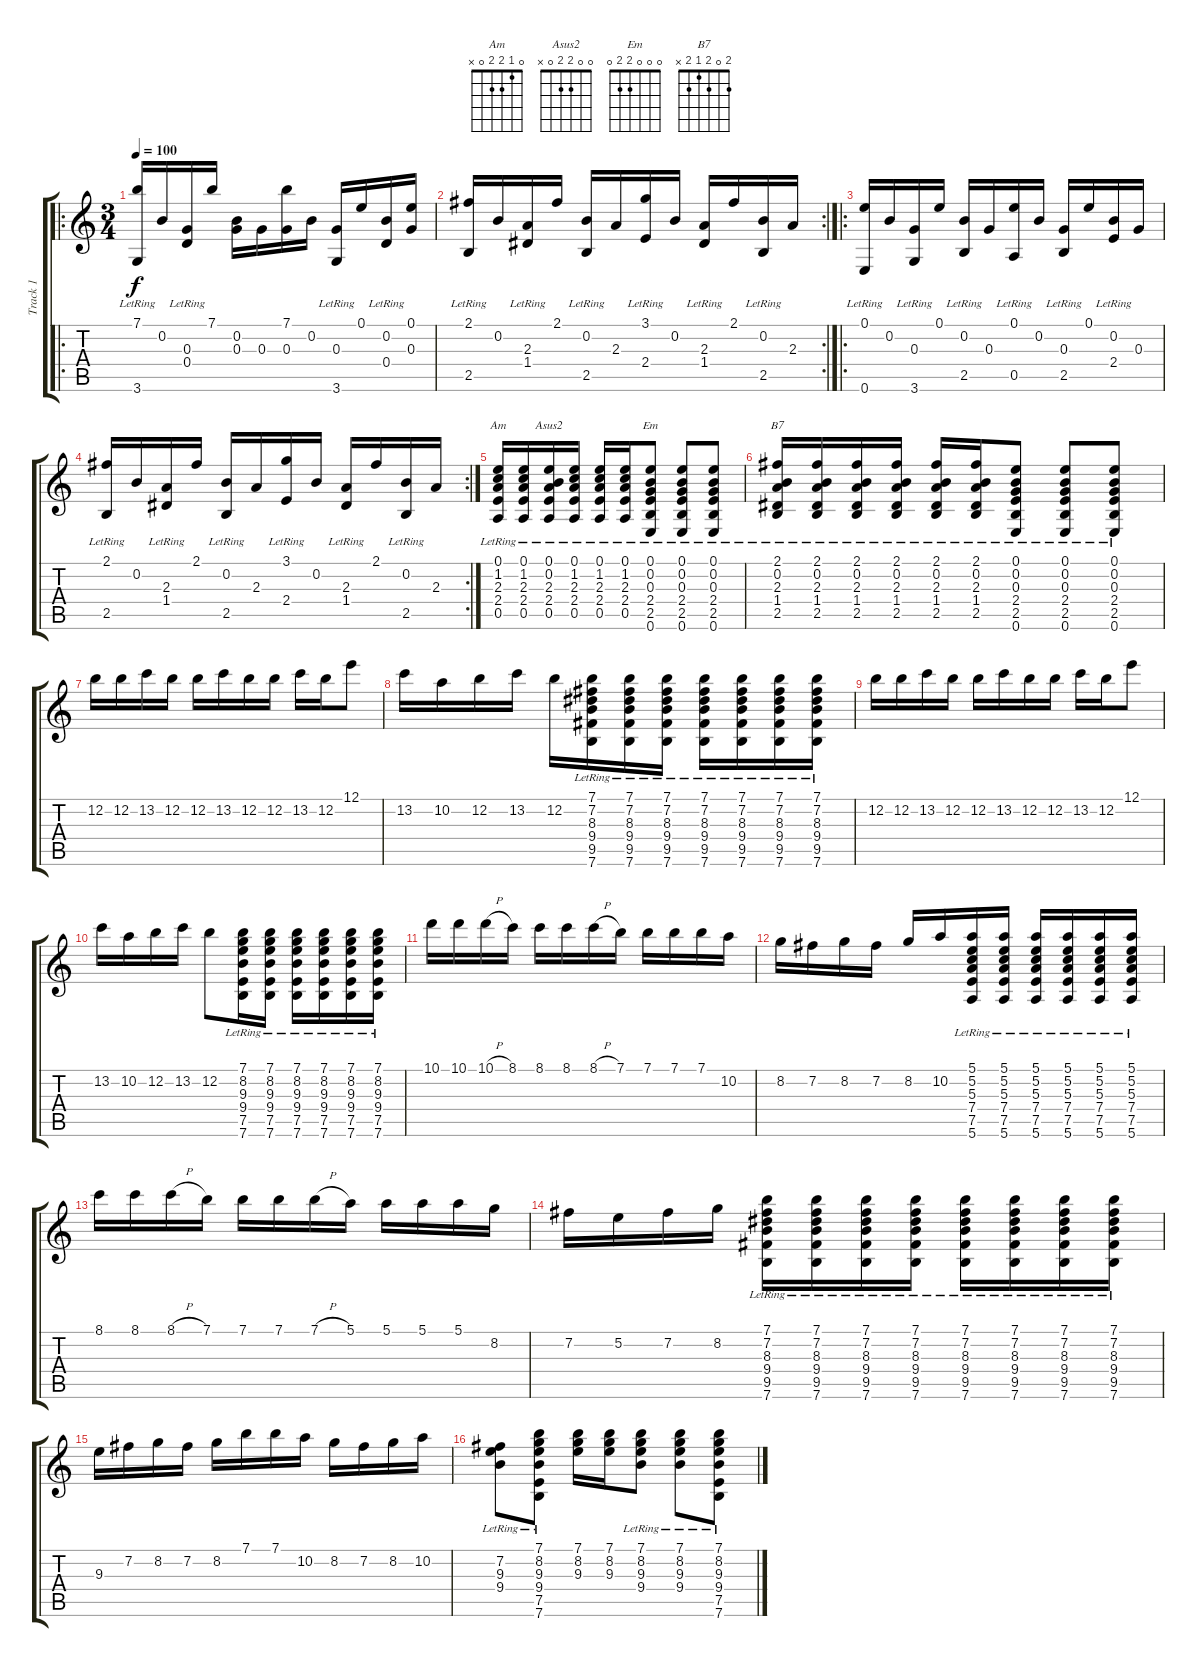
\track ("Track 1" "Track 1") {instrument acousticguitarsteel}
\staff {score tabs}
\tuning (E4 B3 G3 D3 A2 E2) {hide}
\chord ("Am" 0 1 2 2 0 x)
\chord ("Asus2" 0 0 2 2 0 x)
\chord ("Em" 0 0 0 2 2 0)
\chord ("B7" 2 0 2 1 2 x)
\ro
\ts (3 4)
\tempo 100
\clef g2
\ks c
(7.1 3.6{lr}).16{dy f} 0.2.16 (0.3 0.4{lr}).16 7.1.16 (0.2 0.3).16 0.3.16 (7.1 0.3).16 0.2.16 (0.3 3.6{lr}).16 0.1.16 (0.2 0.4{lr}).16 (0.1 0.3).16 |
\rc 2
(2.1 2.5{lr}).16 0.2.16 (2.3 1.4{lr}).16 2.1.16 (0.2 2.5{lr}).16 2.3.16 (3.1 2.4{lr}).16 0.2.16 (2.3 1.4{lr}).16 2.1.16 (0.2 2.5{lr}).16 2.3.16 |
\ro
(0.1 0.6{lr}).16 0.2.16 (0.3 3.6{lr}).16 0.1.16 (0.2 2.5{lr}).16 0.3.16 (0.1 0.5{lr}).16 0.2.16 (0.3 2.5{lr}).16 0.1.16 (0.2 2.4{lr}).16 0.3.16 |
\rc 2
(2.1 2.5{lr}).16 0.2.16 (2.3 1.4{lr}).16 2.1.16 (0.2 2.5{lr}).16 2.3.16 (3.1 2.4{lr}).16 0.2.16 (2.3 1.4{lr}).16 2.1.16 (0.2 2.5{lr}).16 2.3.16 |
(0.1 1.2 2.3 2.4{lr} 0.5{lr}).16{ch "Am"} (0.1 1.2 2.3 2.4{lr} 0.5{lr}).16 (0.1 0.2 2.3 2.4{lr} 0.5{lr}).16{ch "Asus2"} (0.1 1.2 2.3 2.4{lr} 0.5{lr}).16 (0.1 1.2 2.3 2.4{lr} 0.5{lr}).16 (0.1 1.2 2.3 2.4{lr} 0.5{lr}).16 (0.1 0.2 0.3 2.4{lr} 2.5{lr} 0.6{lr}).8{ch "Em"} (0.1 0.2 0.3 2.4{lr} 2.5{lr} 0.6{lr}).8 (0.1 0.2 0.3 2.4{lr} 2.5{lr} 0.6{lr}).8 |
(2.1 0.2 2.3 1.4{lr} 2.5{lr}).16{ch "B7"} (2.1 0.2 2.3 1.4{lr} 2.5{lr}).16 (2.1 0.2 2.3 1.4{lr} 2.5{lr}).16 (2.1 0.2 2.3 1.4{lr} 2.5{lr}).16 (2.1 0.2 2.3 1.4{lr} 2.5{lr}).16 (2.1 0.2 2.3 1.4{lr} 2.5{lr}).16 (0.1 0.2 0.3 2.4{lr} 2.5{lr} 0.6{lr}).8 (0.1 0.2 0.3 2.4{lr} 2.5{lr} 0.6{lr}).8 (0.1 0.2 0.3 2.4{lr} 2.5{lr} 0.6{lr}).8 |
12.2.16 12.2.16 13.2.16 12.2.16 12.2.16 13.2.16 12.2.16 12.2.16 13.2.16 12.2.16 12.1.8 |
13.2.16 10.2.16 12.2.16 13.2.16 12.2.16 (7.1 7.2 8.3 9.4{lr} 9.5{lr} 7.6{lr}).16 (7.1 7.2 8.3 9.4{lr} 9.5{lr} 7.6{lr}).16 (7.1 7.2 8.3 9.4{lr} 9.5{lr} 7.6{lr}).16 (7.1 7.2 8.3 9.4{lr} 9.5{lr} 7.6{lr}).16 (7.1 7.2 8.3 9.4{lr} 9.5{lr} 7.6{lr}).16 (7.1 7.2 8.3 9.4{lr} 9.5{lr} 7.6{lr}).16 (7.1 7.2 8.3 9.4{lr} 9.5{lr} 7.6{lr}).16 |
12.2.16 12.2.16 13.2.16 12.2.16 12.2.16 13.2.16 12.2.16 12.2.16 13.2.16 12.2.16 12.1.8 |
13.2.16 10.2.16 12.2.16 13.2.16 12.2.8 (7.1 8.2 9.3 9.4{lr} 7.5{lr} 7.6{lr}).16 (7.1 8.2 9.3 9.4{lr} 7.5{lr} 7.6{lr}).16 (7.1 8.2 9.3 9.4{lr} 7.5{lr} 7.6{lr}).16 (7.1 8.2 9.3 9.4{lr} 7.5{lr} 7.6{lr}).16 (7.1 8.2 9.3 9.4{lr} 7.5{lr} 7.6{lr}).16 (7.1 8.2 9.3 9.4{lr} 7.5{lr} 7.6{lr}).16 |
10.1.16 10.1.16 10.1{h}.16 8.1.16 8.1.16 8.1.16 8.1{h}.16 7.1.16 7.1.16 7.1.16 7.1.16 10.2.16 |
8.2.16 7.2.16 8.2.16 7.2.16 8.2.16 10.2.16 (5.1 5.2 5.3 7.4{lr} 7.5{lr} 5.6{lr}).16 (5.1 5.2 5.3 7.4{lr} 7.5{lr} 5.6{lr}).16 (5.1 5.2 5.3 7.4{lr} 7.5{lr} 5.6{lr}).16 (5.1 5.2 5.3 7.4{lr} 7.5{lr} 5.6{lr}).16 (5.1 5.2 5.3 7.4{lr} 7.5{lr} 5.6{lr}).16 (5.1 5.2 5.3 7.4{lr} 7.5{lr} 5.6{lr}).16 |
8.1.16 8.1.16 8.1{h}.16 7.1.16 7.1.16 7.1.16 7.1{h}.16 5.1.16 5.1.16 5.1.16 5.1.16 8.2.16 |
7.2.16 5.2.16 7.2.16 8.2.16 (7.1 7.2 8.3 9.4{lr} 9.5{lr} 7.6{lr}).16 (7.1 7.2 8.3 9.4{lr} 9.5{lr} 7.6{lr}).16 (7.1 7.2 8.3 9.4{lr} 9.5{lr} 7.6{lr}).16 (7.1 7.2 8.3 9.4{lr} 9.5{lr} 7.6{lr}).16 (7.1 7.2 8.3 9.4{lr} 9.5{lr} 7.6{lr}).16 (7.1 7.2 8.3 9.4{lr} 9.5{lr} 7.6{lr}).16 (7.1 7.2 8.3 9.4{lr} 9.5{lr} 7.6{lr}).16 (7.1 7.2 8.3 9.4{lr} 9.5{lr} 7.6{lr}).16 |
9.3.16 7.2.16 8.2.16 7.2.16 8.2.16 7.1.16 7.1.16 10.2.16 8.2.16 7.2.16 8.2.16 10.2.16 |
(7.2 9.3 9.4{lr}).8 (7.1 8.2 9.3 9.4{lr} 7.5{lr} 7.6{lr}).8 (7.1 8.2 9.3).16 (7.1 8.2 9.3).16 (7.1 8.2 9.3 9.4{lr}).8 (7.1 8.2 9.3 9.4{lr}).8 (7.1 8.2 9.3 9.4{lr} 7.5{lr} 7.6{lr}).8
